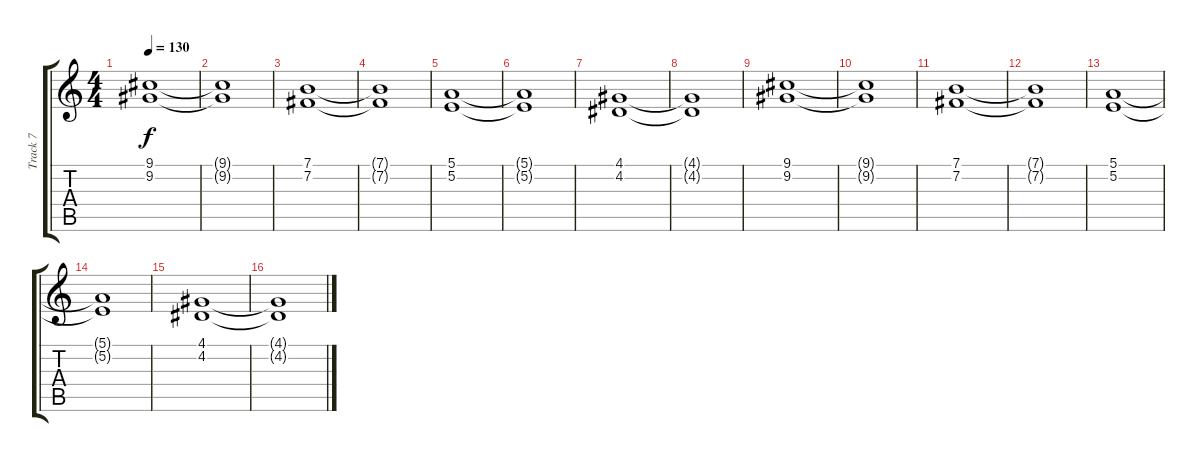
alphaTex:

\track ("Track 7" "Track 7") {instrument synthstrings1}
\staff {score tabs}
\tuning (E4 B3 G3 D3 A2 E2) {hide}
\ts (4 4)
\tempo 130
\clef g2
\ks c
(9.1 9.2).1{dy f} |
(9.1{t} 9.2{t}).1 |
(7.1 7.2).1 |
(7.1{t} 7.2{t}).1 |
(5.1 5.2).1 |
(5.1{t} 5.2{t}).1 |
(4.1 4.2).1 |
(4.1{t} 4.2{t}).1 |
(9.1 9.2).1 |
(9.1{t} 9.2{t}).1 |
(7.1 7.2).1 |
(7.1{t} 7.2{t}).1 |
(5.1 5.2).1 |
(5.1{t} 5.2{t}).1 |
(4.1 4.2).1 |
(4.1{t} 4.2{t}).1
